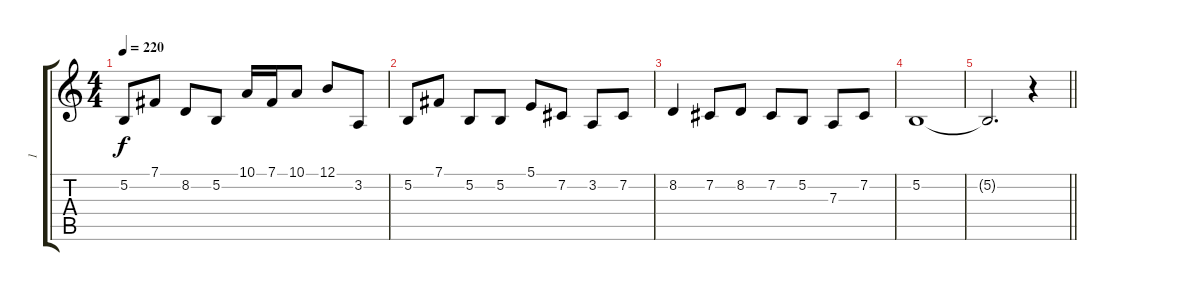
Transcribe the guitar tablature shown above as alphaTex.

\track ("1" "1") {instrument piccolo}
\staff {score tabs}
\tuning (B3 Gb3 D3 A2 E2 B1) {hide}
\ts (4 4)
\tempo 220
\clef g2
\ks c
5.2.8{dy f} 7.1.8 8.2.8 5.2.8 10.1.16 7.1.16 10.1.8 12.1.8 3.2.8 |
5.2.8 7.1.8 5.2.8 5.2.8 5.1.8 7.2.8 3.2.8 7.2.8 |
8.2.4 7.2.8 8.2.8 7.2.8 5.2.8 7.3.8 7.2.8 |
5.2.1 |
\barLineRight lightlight
5.2{t}.2{d} r.4
